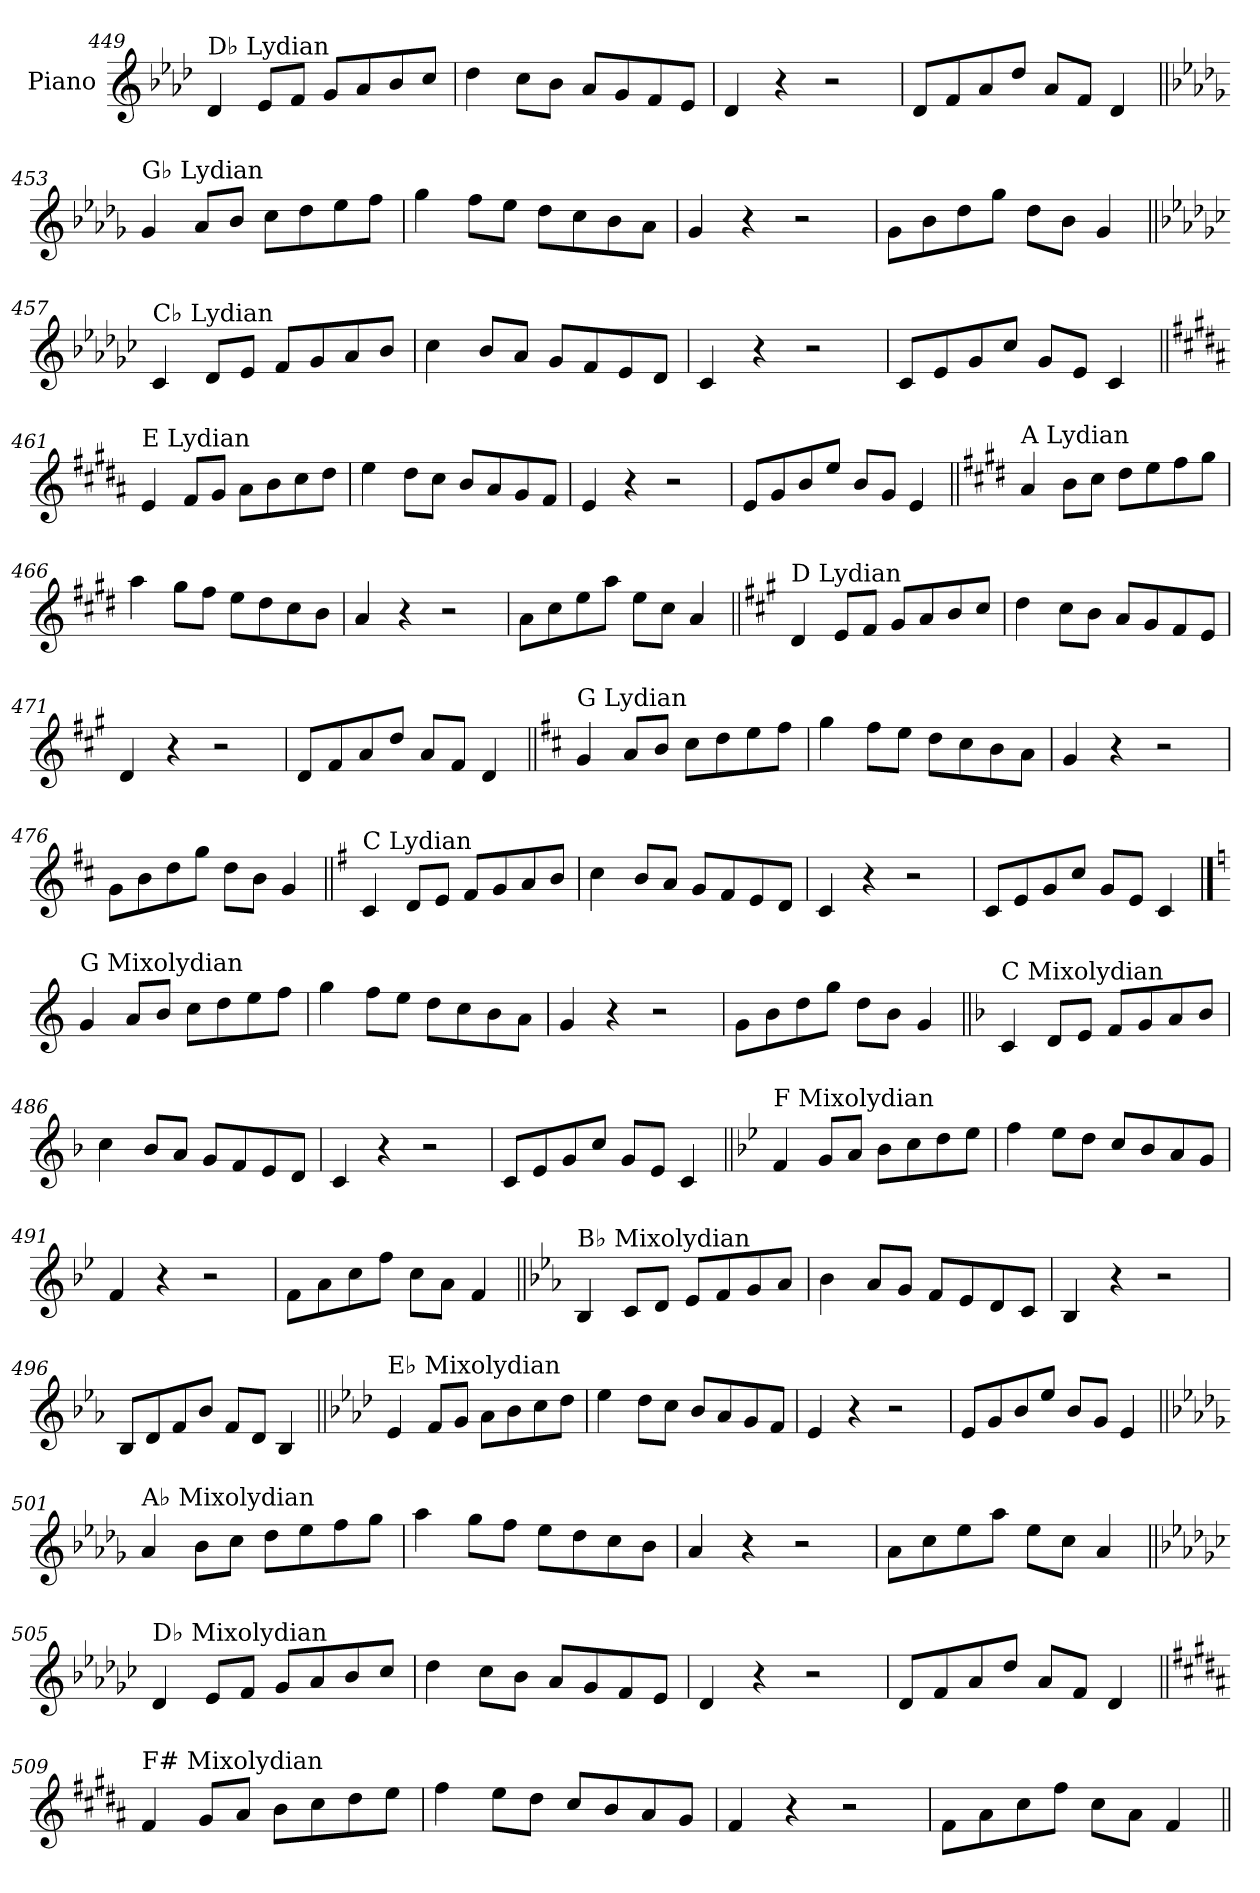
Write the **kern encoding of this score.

**kern
*part1
*staff1
*I"Piano
*I'Pno.
!!LO:LB:g=z
*clefG2
*k[b-e-a-d-]
=449
!LO:TX:a:t=D♭ Lydian
4d-/
8e-/L
8f/J
8g/L
8a-/
8b-/
8cc/J
=450
4dd-\
8cc\L
8b-\J
8a-/L
8g/
8f/
8e-/J
=451
4d-/
4r
2r
=452
8d-/L
8f/
8a-/
8dd-/J
8a-/L
8f/J
4d-/
!!LO:LB:g=z
=453||
*k[b-e-a-d-g-]
!LO:TX:a:t=G♭ Lydian
4g-/
8a-/L
8b-/J
8cc\L
8dd-\
8ee-\
8ff\J
=454
4gg-\
8ff\L
8ee-\J
8dd-\L
8cc\
8b-\
8a-\J
=455
4g-/
4r
2r
=456
8g-\L
8b-\
8dd-\
8gg-\J
8dd-\L
8b-\J
4g-/
!!LO:LB:g=z
=457||
*k[b-e-a-d-g-c-]
!LO:TX:a:t=C♭ Lydian
4c-/
8d-/L
8e-/J
8f/L
8g-/
8a-/
8b-/J
=458
4cc-\
8b-/L
8a-/J
8g-/L
8f/
8e-/
8d-/J
=459
4c-/
4r
2r
=460
8c-/L
8e-/
8g-/
8cc-/J
8g-/L
8e-/J
4c-/
!!LO:LB:g=z
=461||
*k[f#c#g#d#a#]
!LO:TX:a:t=E Lydian
4e/
8f#/L
8g#/J
8a#\L
8b\
8cc#\
8dd#\J
=462
4ee\
8dd#\L
8cc#\J
8b/L
8a#/
8g#/
8f#/J
=463
4e/
4r
2r
=464
8e/L
8g#/
8b/
8ee/J
8b/L
8g#/J
4e/
!!LO:LB:g=z
=465||
*k[f#c#g#d#]
!LO:TX:a:t=A Lydian
4a/
8b\L
8cc#\J
8dd#\L
8ee\
8ff#\
8gg#\J
=466
4aa\
8gg#\L
8ff#\J
8ee\L
8dd#\
8cc#\
8b\J
=467
4a/
4r
2r
=468
8a\L
8cc#\
8ee\
8aa\J
8ee\L
8cc#\J
4a/
!!LO:LB:g=z
=469||
*k[f#c#g#]
!LO:TX:a:t=D Lydian
4d/
8e/L
8f#/J
8g#/L
8a/
8b/
8cc#/J
=470
4dd\
8cc#\L
8b\J
8a/L
8g#/
8f#/
8e/J
=471
4d/
4r
2r
=472
8d/L
8f#/
8a/
8dd/J
8a/L
8f#/J
4d/
!!LO:LB:g=z
=473||
*k[f#c#]
!LO:TX:a:t=G Lydian
4g/
8a/L
8b/J
8cc#\L
8dd\
8ee\
8ff#\J
=474
4gg\
8ff#\L
8ee\J
8dd\L
8cc#\
8b\
8a\J
=475
4g/
4r
2r
=476
8g\L
8b\
8dd\
8gg\J
8dd\L
8b\J
4g/
!!LO:LB:g=z
=477||
*k[f#]
!LO:TX:a:t=C Lydian
4c/
8d/L
8e/J
8f#/L
8g/
8a/
8b/J
=478
4cc\
8b/L
8a/J
8g/L
8f#/
8e/
8d/J
=479
4c/
4r
2r
=480
8c/L
8e/
8g/
8cc/J
8g/L
8e/J
4c/
!!LO:PB:g=z
==481
*k[]
!LO:TX:a:t=G Mixolydian
4g/
8a/L
8b/J
8cc\L
8dd\
8ee\
8ff\J
=482
4gg\
8ff\L
8ee\J
8dd\L
8cc\
8b\
8a\J
=483
4g/
4r
2r
=484
8g\L
8b\
8dd\
8gg\J
8dd\L
8b\J
4g/
!!LO:LB:g=z
=485||
*k[b-]
!LO:TX:a:t=C Mixolydian
4c/
8d/L
8e/J
8f/L
8g/
8a/
8b-/J
=486
4cc\
8b-/L
8a/J
8g/L
8f/
8e/
8d/J
=487
4c/
4r
2r
=488
8c/L
8e/
8g/
8cc/J
8g/L
8e/J
4c/
!!LO:LB:g=z
=489||
*k[b-e-]
!LO:TX:a:t=F Mixolydian
4f/
8g/L
8a/J
8b-\L
8cc\
8dd\
8ee-\J
=490
4ff\
8ee-\L
8dd\J
8cc/L
8b-/
8a/
8g/J
=491
4f/
4r
2r
=492
8f\L
8a\
8cc\
8ff\J
8cc\L
8a\J
4f/
!!LO:LB:g=z
=493||
*k[b-e-a-]
!LO:TX:a:t=B♭ Mixolydian
4B-/
8c/L
8d/J
8e-/L
8f/
8g/
8a-/J
=494
4b-\
8a-/L
8g/J
8f/L
8e-/
8d/
8c/J
=495
4B-/
4r
2r
=496
8B-/L
8d/
8f/
8b-/J
8f/L
8d/J
4B-/
!!LO:LB:g=z
=497||
*k[b-e-a-d-]
!LO:TX:a:t=E♭ Mixolydian
4e-/
8f/L
8g/J
8a-\L
8b-\
8cc\
8dd-\J
=498
4ee-\
8dd-\L
8cc\J
8b-/L
8a-/
8g/
8f/J
=499
4e-/
4r
2r
=500
8e-/L
8g/
8b-/
8ee-/J
8b-/L
8g/J
4e-/
!!LO:LB:g=z
=501||
*k[b-e-a-d-g-]
!LO:TX:a:t=A♭ Mixolydian
4a-/
8b-\L
8cc\J
8dd-\L
8ee-\
8ff\
8gg-\J
=502
4aa-\
8gg-\L
8ff\J
8ee-\L
8dd-\
8cc\
8b-\J
=503
4a-/
4r
2r
=504
8a-\L
8cc\
8ee-\
8aa-\J
8ee-\L
8cc\J
4a-/
!!LO:LB:g=z
=505||
*k[b-e-a-d-g-c-]
!LO:TX:a:t=D♭ Mixolydian
4d-/
8e-/L
8f/J
8g-/L
8a-/
8b-/
8cc-/J
=506
4dd-\
8cc-\L
8b-\J
8a-/L
8g-/
8f/
8e-/J
=507
4d-/
4r
2r
=508
8d-/L
8f/
8a-/
8dd-/J
8a-/L
8f/J
4d-/
!!LO:LB:g=z
=509||
*k[f#c#g#d#a#]
!LO:TX:a:t=F# Mixolydian
4f#/
8g#/L
8a#/J
8b\L
8cc#\
8dd#\
8ee\J
=510
4ff#\
8ee\L
8dd#\J
8cc#/L
8b/
8a#/
8g#/J
=511
4f#/
4r
2r
=512
8f#\L
8a#\
8cc#\
8ff#\J
8cc#\L
8a#\J
4f#/
=||
*-
